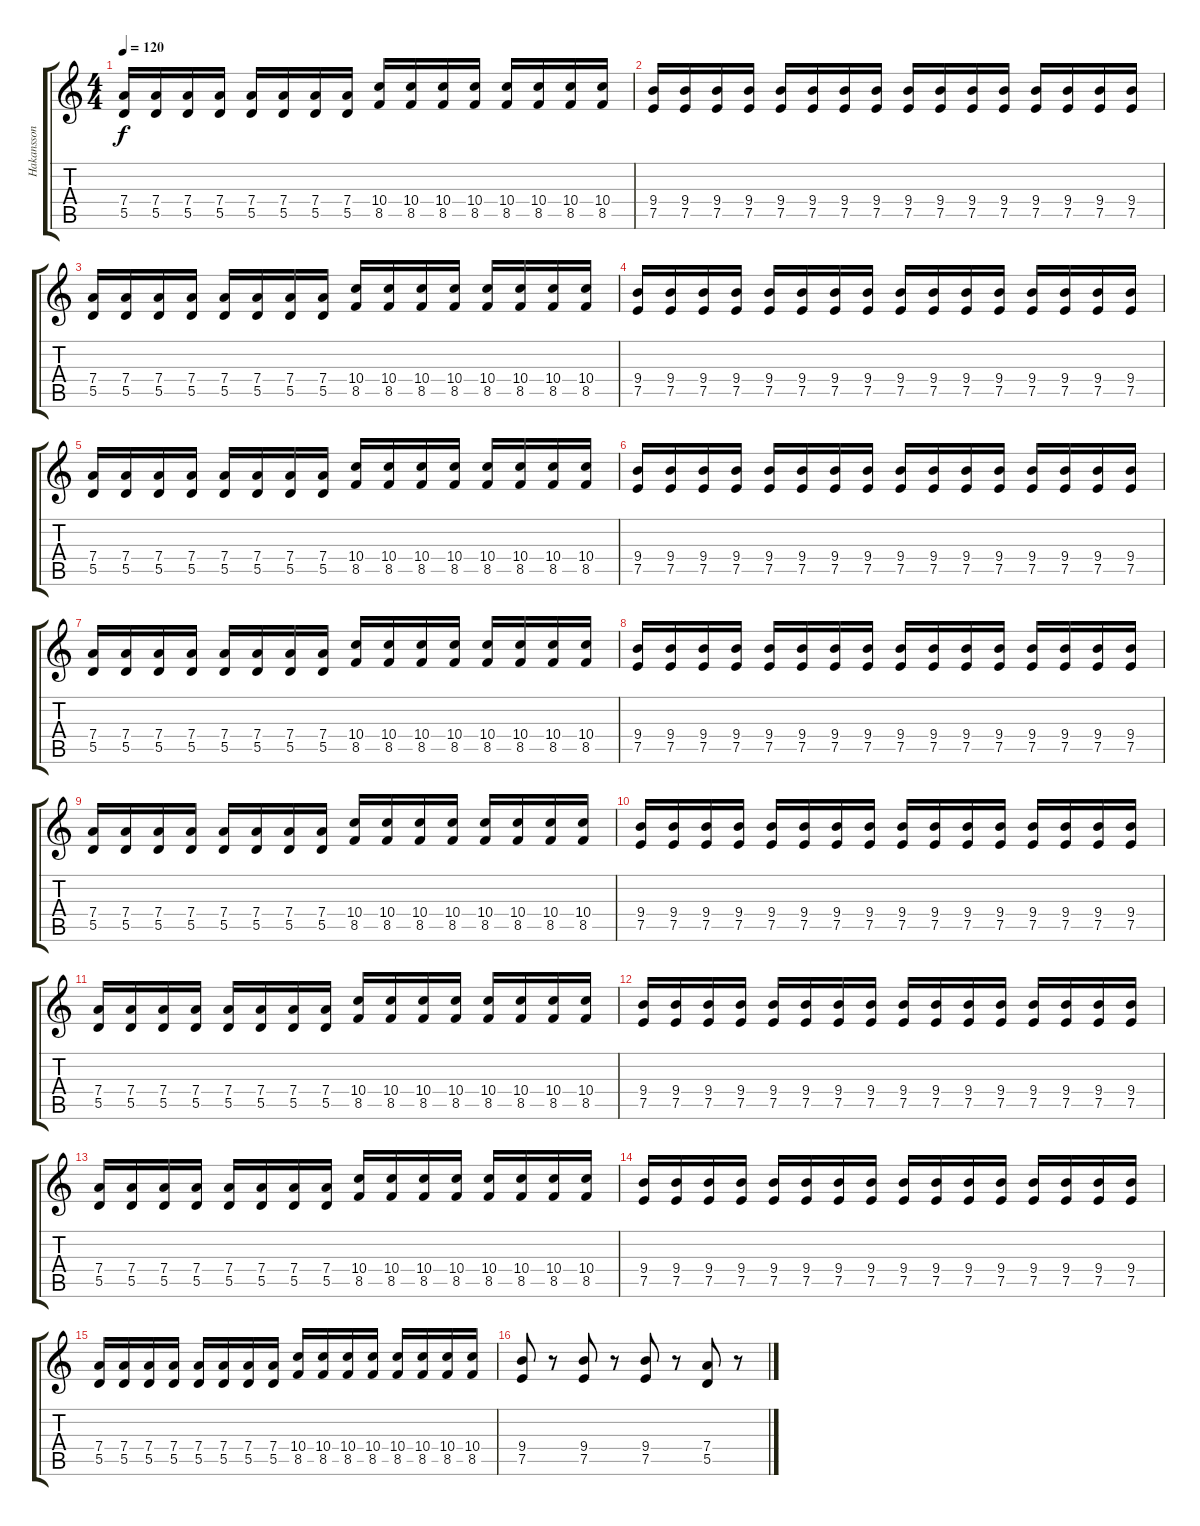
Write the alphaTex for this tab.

\track ("Hakansson" "Hakansson") {instrument distortionguitar}
\staff {score tabs}
\tuning (E4 B3 G3 D3 A2 E2) {hide}
\ts (4 4)
\tempo 120
\clef g2
\ks c
(7.4 5.5).16{dy f} (7.4 5.5).16 (7.4 5.5).16 (7.4 5.5).16 (7.4 5.5).16 (7.4 5.5).16 (7.4 5.5).16 (7.4 5.5).16 (10.4 8.5).16 (10.4 8.5).16 (10.4 8.5).16 (10.4 8.5).16 (10.4 8.5).16 (10.4 8.5).16 (10.4 8.5).16 (10.4 8.5).16 |
(9.4 7.5).16 (9.4 7.5).16 (9.4 7.5).16 (9.4 7.5).16 (9.4 7.5).16 (9.4 7.5).16 (9.4 7.5).16 (9.4 7.5).16 (9.4 7.5).16 (9.4 7.5).16 (9.4 7.5).16 (9.4 7.5).16 (9.4 7.5).16 (9.4 7.5).16 (9.4 7.5).16 (9.4 7.5).16 |
(7.4 5.5).16 (7.4 5.5).16 (7.4 5.5).16 (7.4 5.5).16 (7.4 5.5).16 (7.4 5.5).16 (7.4 5.5).16 (7.4 5.5).16 (10.4 8.5).16 (10.4 8.5).16 (10.4 8.5).16 (10.4 8.5).16 (10.4 8.5).16 (10.4 8.5).16 (10.4 8.5).16 (10.4 8.5).16 |
(9.4 7.5).16 (9.4 7.5).16 (9.4 7.5).16 (9.4 7.5).16 (9.4 7.5).16 (9.4 7.5).16 (9.4 7.5).16 (9.4 7.5).16 (9.4 7.5).16 (9.4 7.5).16 (9.4 7.5).16 (9.4 7.5).16 (9.4 7.5).16 (9.4 7.5).16 (9.4 7.5).16 (9.4 7.5).16 |
(7.4 5.5).16 (7.4 5.5).16 (7.4 5.5).16 (7.4 5.5).16 (7.4 5.5).16 (7.4 5.5).16 (7.4 5.5).16 (7.4 5.5).16 (10.4 8.5).16 (10.4 8.5).16 (10.4 8.5).16 (10.4 8.5).16 (10.4 8.5).16 (10.4 8.5).16 (10.4 8.5).16 (10.4 8.5).16 |
(9.4 7.5).16 (9.4 7.5).16 (9.4 7.5).16 (9.4 7.5).16 (9.4 7.5).16 (9.4 7.5).16 (9.4 7.5).16 (9.4 7.5).16 (9.4 7.5).16 (9.4 7.5).16 (9.4 7.5).16 (9.4 7.5).16 (9.4 7.5).16 (9.4 7.5).16 (9.4 7.5).16 (9.4 7.5).16 |
(7.4 5.5).16 (7.4 5.5).16 (7.4 5.5).16 (7.4 5.5).16 (7.4 5.5).16 (7.4 5.5).16 (7.4 5.5).16 (7.4 5.5).16 (10.4 8.5).16 (10.4 8.5).16 (10.4 8.5).16 (10.4 8.5).16 (10.4 8.5).16 (10.4 8.5).16 (10.4 8.5).16 (10.4 8.5).16 |
(9.4 7.5).16 (9.4 7.5).16 (9.4 7.5).16 (9.4 7.5).16 (9.4 7.5).16 (9.4 7.5).16 (9.4 7.5).16 (9.4 7.5).16 (9.4 7.5).16 (9.4 7.5).16 (9.4 7.5).16 (9.4 7.5).16 (9.4 7.5).16 (9.4 7.5).16 (9.4 7.5).16 (9.4 7.5).16 |
(7.4 5.5).16 (7.4 5.5).16 (7.4 5.5).16 (7.4 5.5).16 (7.4 5.5).16 (7.4 5.5).16 (7.4 5.5).16 (7.4 5.5).16 (10.4 8.5).16 (10.4 8.5).16 (10.4 8.5).16 (10.4 8.5).16 (10.4 8.5).16 (10.4 8.5).16 (10.4 8.5).16 (10.4 8.5).16 |
(9.4 7.5).16 (9.4 7.5).16 (9.4 7.5).16 (9.4 7.5).16 (9.4 7.5).16 (9.4 7.5).16 (9.4 7.5).16 (9.4 7.5).16 (9.4 7.5).16 (9.4 7.5).16 (9.4 7.5).16 (9.4 7.5).16 (9.4 7.5).16 (9.4 7.5).16 (9.4 7.5).16 (9.4 7.5).16 |
(7.4 5.5).16 (7.4 5.5).16 (7.4 5.5).16 (7.4 5.5).16 (7.4 5.5).16 (7.4 5.5).16 (7.4 5.5).16 (7.4 5.5).16 (10.4 8.5).16 (10.4 8.5).16 (10.4 8.5).16 (10.4 8.5).16 (10.4 8.5).16 (10.4 8.5).16 (10.4 8.5).16 (10.4 8.5).16 |
(9.4 7.5).16 (9.4 7.5).16 (9.4 7.5).16 (9.4 7.5).16 (9.4 7.5).16 (9.4 7.5).16 (9.4 7.5).16 (9.4 7.5).16 (9.4 7.5).16 (9.4 7.5).16 (9.4 7.5).16 (9.4 7.5).16 (9.4 7.5).16 (9.4 7.5).16 (9.4 7.5).16 (9.4 7.5).16 |
(7.4 5.5).16 (7.4 5.5).16 (7.4 5.5).16 (7.4 5.5).16 (7.4 5.5).16 (7.4 5.5).16 (7.4 5.5).16 (7.4 5.5).16 (10.4 8.5).16 (10.4 8.5).16 (10.4 8.5).16 (10.4 8.5).16 (10.4 8.5).16 (10.4 8.5).16 (10.4 8.5).16 (10.4 8.5).16 |
(9.4 7.5).16 (9.4 7.5).16 (9.4 7.5).16 (9.4 7.5).16 (9.4 7.5).16 (9.4 7.5).16 (9.4 7.5).16 (9.4 7.5).16 (9.4 7.5).16 (9.4 7.5).16 (9.4 7.5).16 (9.4 7.5).16 (9.4 7.5).16 (9.4 7.5).16 (9.4 7.5).16 (9.4 7.5).16 |
(7.4 5.5).16 (7.4 5.5).16 (7.4 5.5).16 (7.4 5.5).16 (7.4 5.5).16 (7.4 5.5).16 (7.4 5.5).16 (7.4 5.5).16 (10.4 8.5).16 (10.4 8.5).16 (10.4 8.5).16 (10.4 8.5).16 (10.4 8.5).16 (10.4 8.5).16 (10.4 8.5).16 (10.4 8.5).16 |
(9.4 7.5).8 r.8 (9.4 7.5).8 r.8 (9.4 7.5).8 r.8 (7.4 5.5).8 r.8
